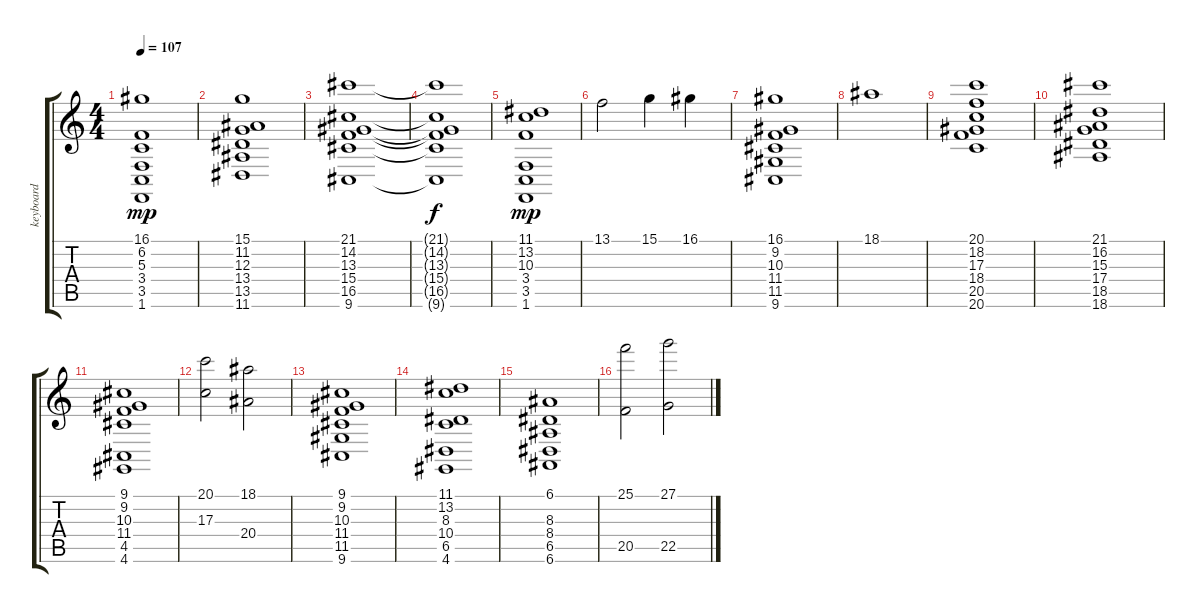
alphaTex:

\track ("keyboard" "keyboard") {instrument stringensemble2}
\staff {score tabs}
\tuning (E4 B3 G3 D3 A2 E2) {hide}
\ts (4 4)
\tempo 107
\clef g2
\ks c
(16.1 6.2 5.3 3.4 3.5 1.6).1{dy mp} |
(15.1 11.2 12.3 13.4 13.5 11.6).1 |
(21.1 14.2 13.3 15.4 16.5 9.6).1 |
(21.1{t} 14.2{t} 13.3{t} 15.4{t} 16.5{t} 9.6{t}).1{dy f} |
(11.1 13.2 10.3 3.4 3.5 1.6).1{dy mp} |
13.1.2 15.1.4 16.1.4 |
(16.1 9.2 10.3 11.4 11.5 9.6).1 |
18.1.1 |
(20.1 18.2 17.3 18.4 20.5 20.6).1 |
(21.1 16.2 15.3 17.4 18.5 18.6).1 |
(9.1 9.2 10.3 11.4 4.5 4.6).1 |
(20.1 17.3).2 (18.1 20.4).2 |
(9.1 9.2 10.3 11.4 11.5 9.6).1 |
(11.1 13.2 8.3 10.4 6.5 4.6).1 |
(6.1 8.3 8.4 6.5 6.6).1 |
(25.1 20.5).2 (27.1 22.5).2
